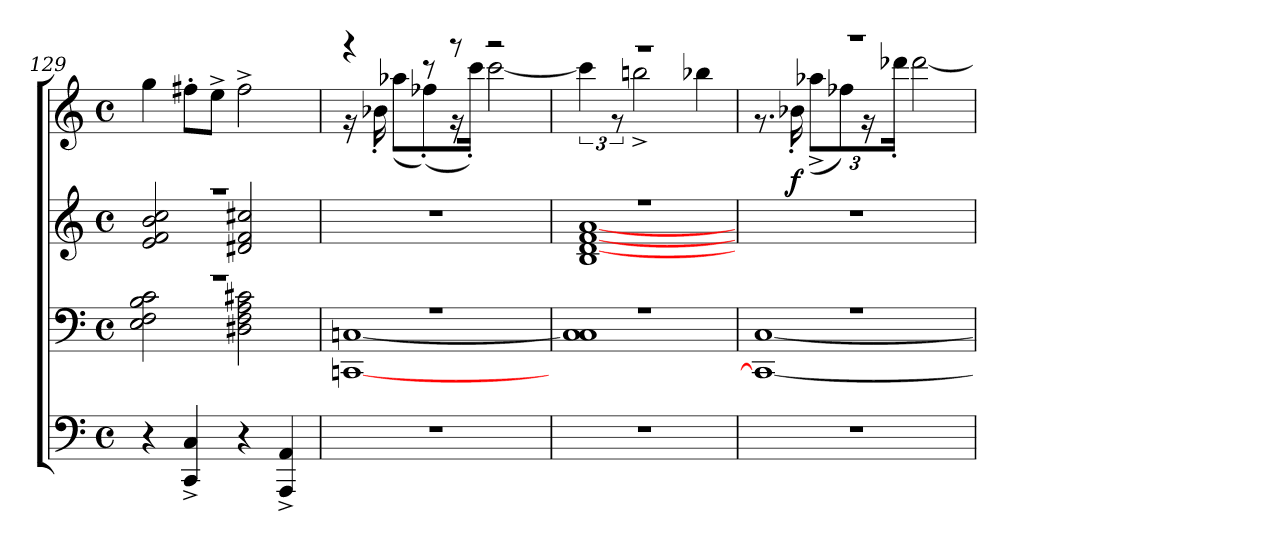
**kern	**kern	**kern	**kern	**dynam
*part3	*part2	*part2	*part1	*part1
*staff4	*staff3	*staff2	*staff1	*staff1
*clefF4	*clefF4	*clefG2	*clefG2	*
*k[]	*k[]	*k[]	*k[]	*
*M4/4	*M4/4	*M4/4	*M4/4	*
*met(c)	*met(c)	*met(c)	*met(c)	*
=129	=129	=129	=129	=129
*	*^	*^	*	*
4r	1r	2E\ 2F\ 2B\ 2c\	1r	2e/ 2f/ 2b/ 2cc/	4gg\	.
4CC/^< 4C/^<	.	.	.	.	8ff#X'>\L	.
.	.	.	.	.	8ee^>\J	.
4r	.	2D#X\ 2F\ 2A\ 2c#X\	.	2d#X/ 2f/ 2cc#X/	2ff#^>\	.
4AAA/^< 4AA/^<	.	.	.	.	.	.
*	*	*	*v	*v	*	*
=130	=130	=130	=130	=130	=130
*	*	*	*	*^	*
1r	1r	[<1CCn [>1Cn	1r	4r	16r	.
.	.	.	.	.	16b-X'>\	.
.	.	.	.	.	(>8aa-X\L	.
.	.	.	.	8r	(>8ff-X'>\)	.
.	.	.	.	8r	16r	.
.	.	.	.	.	16ccc'>\Jk)	.
.	.	.	.	2r	[>2ccc\	.
=131	=131	=131	=131	=131	=131	=131
*	*	*	*^	*	*	*
1r	1r	1C] 1C	1r	1B [<1d [>1f [>1a	1r	6ccc\]	.
.	.	.	.	.	.	12r	.
.	.	.	.	.	.	2bbn^>\	.
.	.	.	.	.	.	4bb-X\	.
*	*	*	*v	*v	*	*	*
=132	=132	=132	=132	=132	=132	=132
1r	1r	1CC_ [>1C	1r	1r	8.r	.
!	!	!	!	!	!	!LO:DY:b
.	.	.	.	.	16b-X'>\	f
.	.	.	.	.	(>12aa-X^>\L	.
.	.	.	.	.	12ff-X\)	.
.	.	.	.	.	24r	.
.	.	.	.	.	24ddd-X'>\Jk	.
.	.	.	.	.	[>2ddd-\	.
*	*v	*v	*	*v	*v	*
=	=	=	=	=
*-	*-	*-	*-	*-
